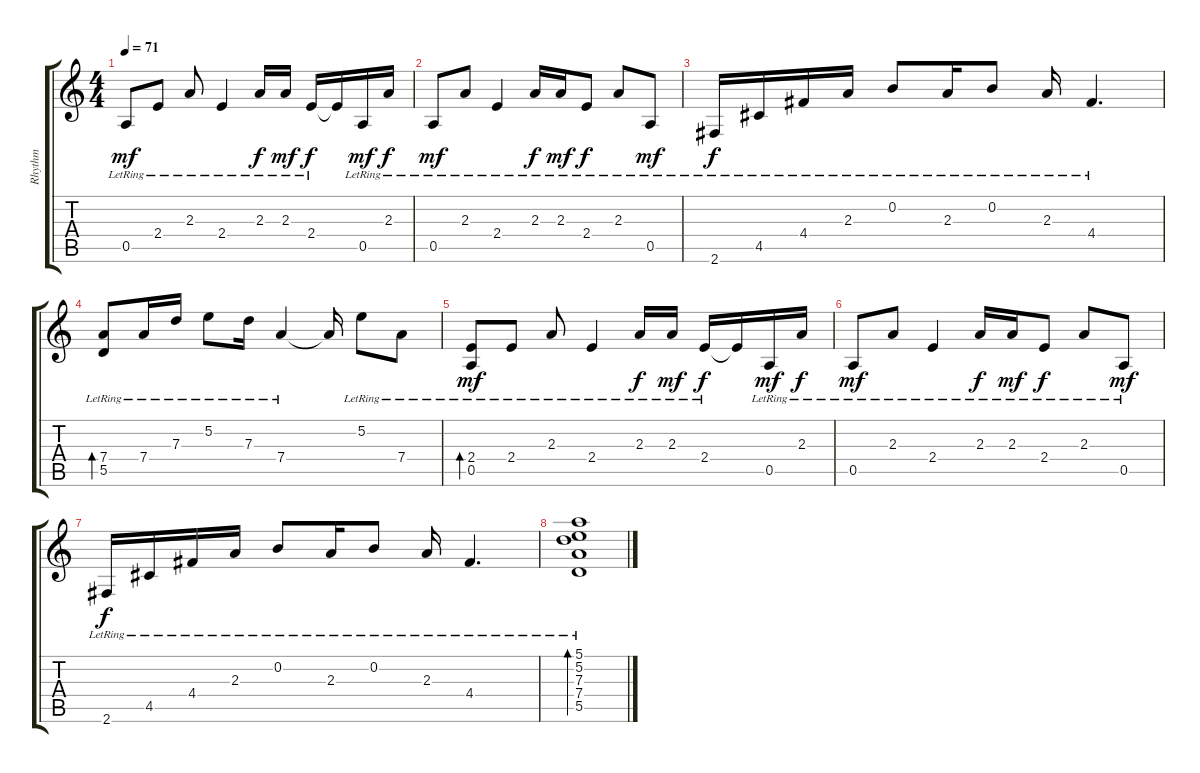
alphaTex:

\track ("Rhythm" "Rhythm") {instrument acousticguitarsteel}
\staff {score tabs}
\tuning (E4 B3 G3 D3 A2 E2) {hide}
\ts (4 4)
\tempo 71
\clef g2
\ks c
0.5{lr}.8{dy mf} 2.4{lr}.8 2.3{lr}.8 2.4{lr}.4 2.3{lr}.16{dy f} 2.3{lr}.16{dy mf} 2.4{lr}.16{dy f} 2.4{t}.16 0.5{lr}.16{dy mf} 2.3{lr}.16{dy f} |
0.5{lr}.8{dy mf} 2.3{lr}.8 2.4{lr}.4 2.3{lr}.16{dy f} 2.3{lr}.16{dy mf} 2.4{lr}.8{dy f} 2.3{lr}.8 0.5{lr}.8{dy mf} |
2.6{lr}.16{dy f} 4.5{lr}.16 4.4{lr}.16 2.3{lr}.16 0.2{lr}.8 2.3{lr}.16 0.2{lr}.8 2.3{lr}.16 4.4{lr}.4{d} |
(7.4{lr} 5.5{lr}).8{bd 240} 7.4{lr}.16 7.3{lr}.16 5.2{lr}.8 7.3{lr}.16 7.4{lr}.4 7.4{t}.16 5.2{lr}.8 7.4{lr}.8 |
(2.4 0.5{lr}).8{bd 240 dy mf} 2.4{lr}.8 2.3{lr}.8 2.4{lr}.4 2.3{lr}.16{dy f} 2.3{lr}.16{dy mf} 2.4{lr}.16{dy f} 2.4{t}.16 0.5{lr}.16{dy mf} 2.3{lr}.16{dy f} |
0.5{lr}.8{dy mf} 2.3{lr}.8 2.4{lr}.4 2.3{lr}.16{dy f} 2.3{lr}.16{dy mf} 2.4{lr}.8{dy f} 2.3{lr}.8 0.5{lr}.8{dy mf} |
2.6{lr}.16{dy f} 4.5{lr}.16 4.4{lr}.16 2.3{lr}.16 0.2{lr}.8 2.3{lr}.16 0.2{lr}.8 2.3{lr}.16 4.4{lr}.4{d} |
(5.1 5.2 7.3 7.4{lr} 5.5{lr}).1{bd 240}
